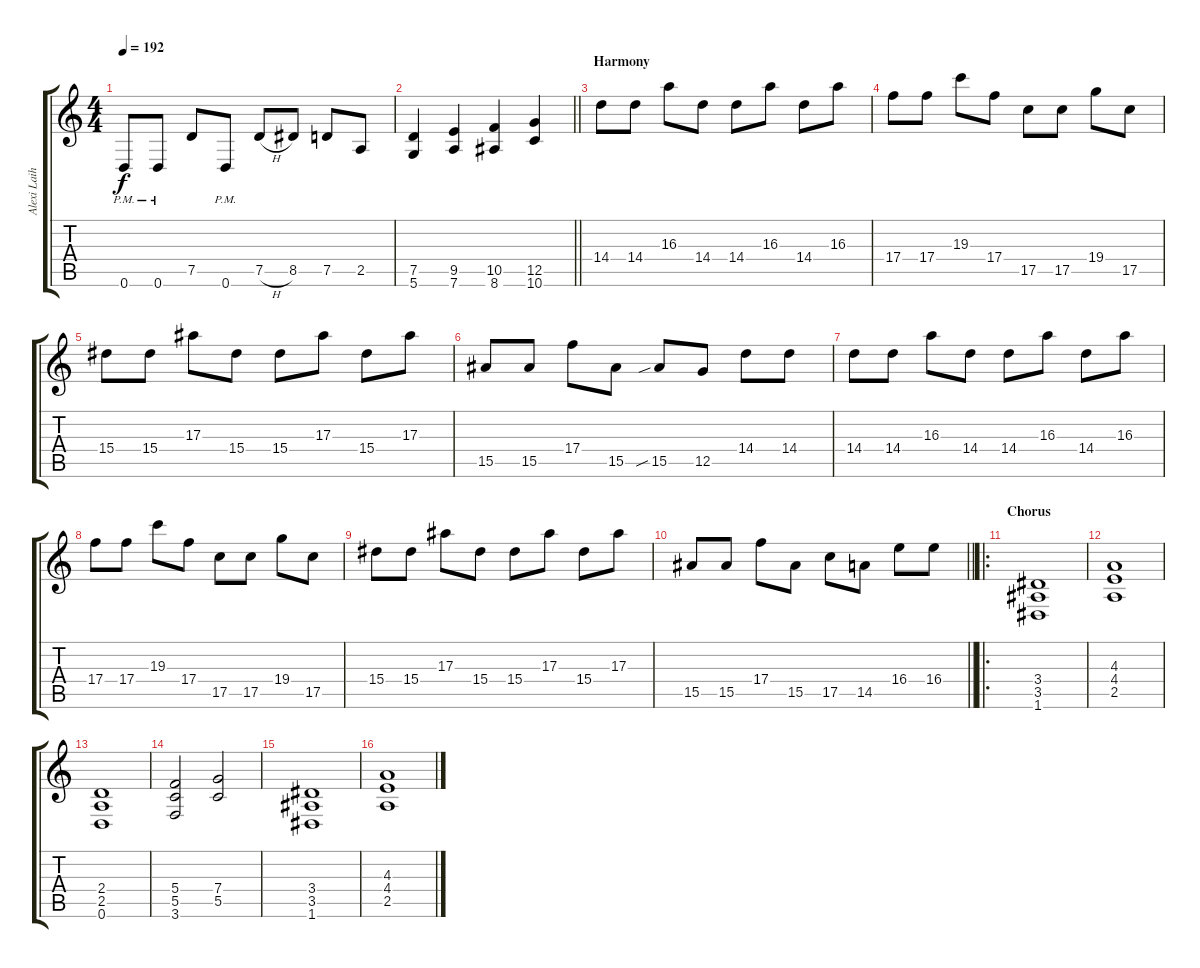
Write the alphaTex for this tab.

\track ("Alexi Laiho" "Alexi Laih") {instrument distortionguitar}
\staff {score tabs}
\tuning (D4 A3 F3 C3 G2 D2) {hide}
\ts (4 4)
\tempo 192
\clef g2
\ks c
0.6{pm}.8{dy f} 0.6{pm}.8 7.5.8 0.6{pm}.8 7.5{h}.8 8.5.8 7.5.8 2.5.8 |
\barLineRight lightlight
(7.5 5.6).4 (9.5 7.6).4 (10.5 8.6).4 (12.5 10.6).4 |
\section ("" "Harmony")
14.4.8 14.4.8 16.3.8 14.4.8 14.4.8 16.3.8 14.4.8 16.3.8 |
17.4.8 17.4.8 19.3.8 17.4.8 17.5.8 17.5.8 19.4.8 17.5.8 |
15.4.8 15.4.8 17.3.8 15.4.8 15.4.8 17.3.8 15.4.8 17.3.8 |
15.5.8 15.5.8 17.4.8 15.5.8 15.5{sib}.8 12.5.8 14.4.8 14.4.8 |
14.4.8 14.4.8 16.3.8 14.4.8 14.4.8 16.3.8 14.4.8 16.3.8 |
17.4.8 17.4.8 19.3.8 17.4.8 17.5.8 17.5.8 19.4.8 17.5.8 |
15.4.8 15.4.8 17.3.8 15.4.8 15.4.8 17.3.8 15.4.8 17.3.8 |
\barLineRight lightlight
15.5.8 15.5.8 17.4.8 15.5.8 17.5.8 14.5.8 16.4.8 16.4.8 |
\ro
\section ("" "Chorus")
(3.4 3.5 1.6).1 |
(4.3 4.4 2.5).1 |
(2.4 2.5 0.6).1 |
(5.4 5.5 3.6).2 (7.4 5.5).2 |
(3.4 3.5 1.6).1 |
(4.3 4.4 2.5).1
